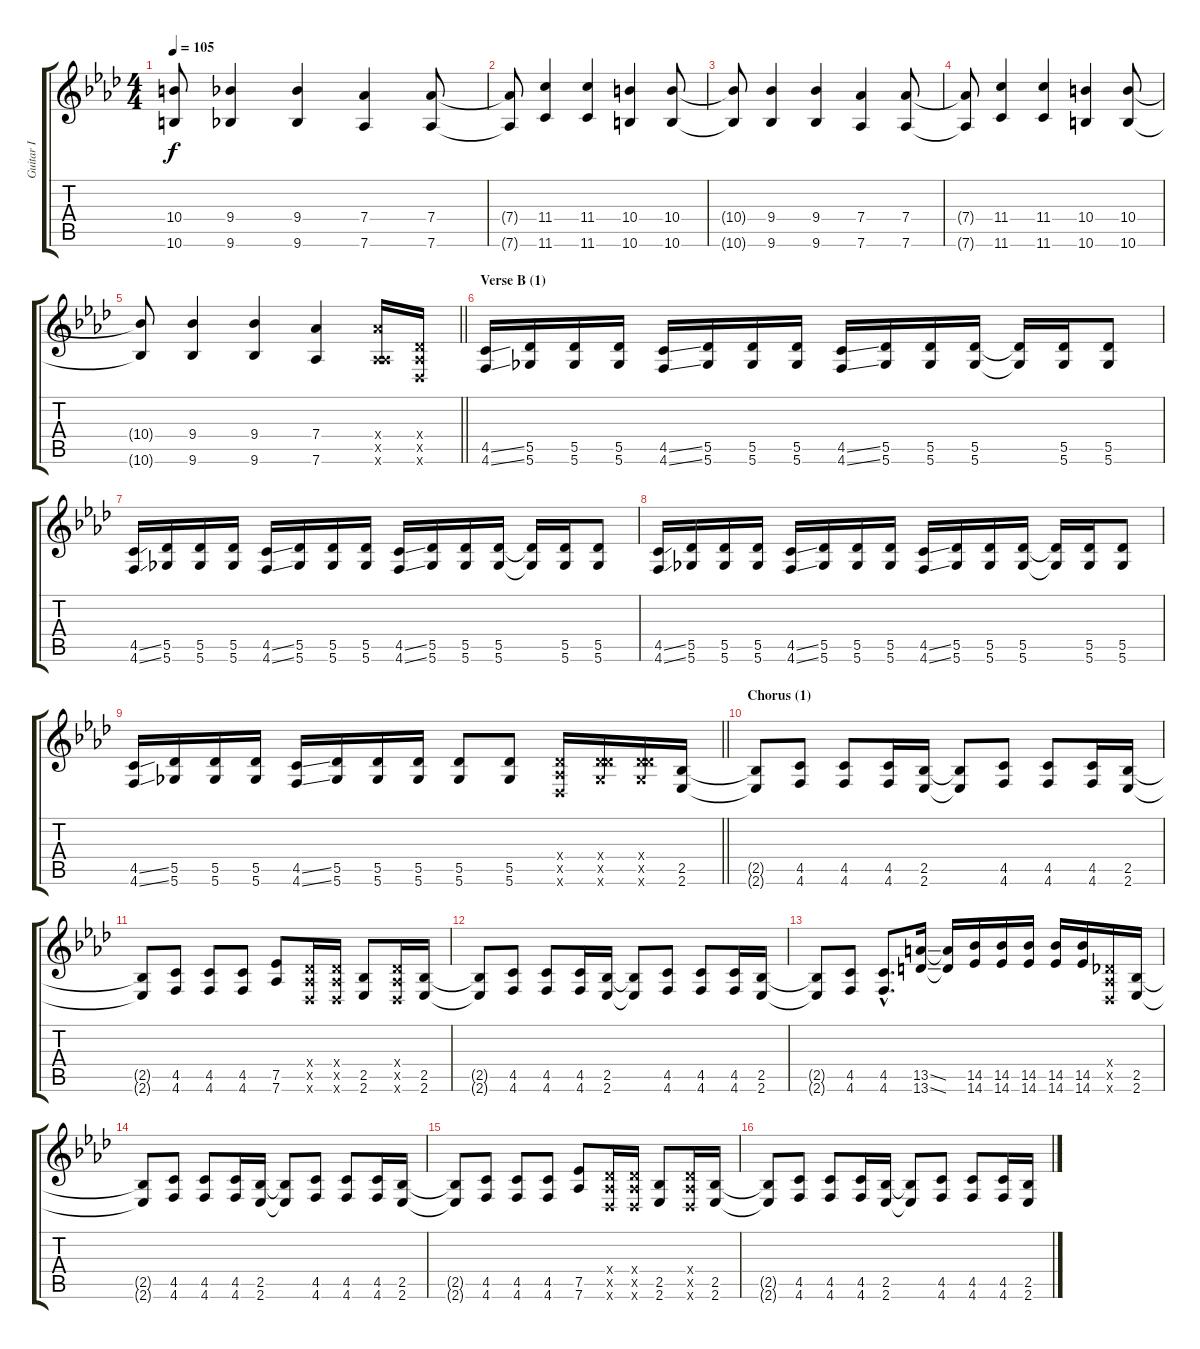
\track ("Guitar I" "Guitar I") {instrument distortionguitar}
\staff {score tabs}
\tuning (Eb4 Bb3 Gb3 Db3 Ab2 Db2) {hide}
\ts (4 4)
\tempo 105
\clef g2
\ks fminor
(10.4{t} 10.6{t}).8{dy f} (9.4 9.6).4 (9.4 9.6).4 (7.4 7.6).4 (7.4 7.6).8 |
(7.4{t} 7.6{t}).8 (11.4 11.6).4 (11.4 11.6).4 (10.4 10.6).4 (10.4 10.6).8 |
(10.4{t} 10.6{t}).8 (9.4 9.6).4 (9.4 9.6).4 (7.4 7.6).4 (7.4 7.6).8 |
(7.4{t} 7.6{t}).8 (11.4 11.6).4 (11.4 11.6).4 (10.4 10.6).4 (10.4 10.6).8 |
\barLineRight lightlight
(10.4{t} 10.6{t}).8 (9.4 9.6).4 (9.4 9.6).4 (7.4 7.6).4 (7.4{x} 0.5{x} 7.6{x}).16 (0.4{x} 0.5{x} 0.6{x}).16 |
\section ("" "Verse B (1)")
(4.5{ss} 4.6{ss}).16 (5.5 5.6).16 (5.5 5.6).16 (5.5 5.6).16 (4.5{ss} 4.6{ss}).16 (5.5 5.6).16 (5.5 5.6).16 (5.5 5.6).16 (4.5{ss} 4.6{ss}).16 (5.5 5.6).16 (5.5 5.6).16 (5.5 5.6).16 (5.5{t} 5.6{t}).16 (5.5 5.6).16 (5.5 5.6).8 |
(4.5{ss} 4.6{ss}).16 (5.5 5.6).16 (5.5 5.6).16 (5.5 5.6).16 (4.5{ss} 4.6{ss}).16 (5.5 5.6).16 (5.5 5.6).16 (5.5 5.6).16 (4.5{ss} 4.6{ss}).16 (5.5 5.6).16 (5.5 5.6).16 (5.5 5.6).16 (5.5{t} 5.6{t}).16 (5.5 5.6).16 (5.5 5.6).8 |
(4.5{ss} 4.6{ss}).16 (5.5 5.6).16 (5.5 5.6).16 (5.5 5.6).16 (4.5{ss} 4.6{ss}).16 (5.5 5.6).16 (5.5 5.6).16 (5.5 5.6).16 (4.5{ss} 4.6{ss}).16 (5.5 5.6).16 (5.5 5.6).16 (5.5 5.6).16 (5.5{t} 5.6{t}).16 (5.5 5.6).16 (5.5 5.6).8 |
\barLineRight lightlight
(4.5{ss} 4.6{ss}).16 (5.5 5.6).16 (5.5 5.6).16 (5.5 5.6).16 (4.5{ss} 4.6{ss}).16 (5.5 5.6).16 (5.5 5.6).16 (5.5 5.6).16 (5.5 5.6).8 (5.5 5.6).8 (0.4{x} 0.5{x} 0.6{x}).16 (0.4{x} 5.5{x} 5.6{x}).16 (0.4{x} 5.5{x} 5.6{x}).16 (2.5 2.6).16 |
\section ("" "Chorus (1)")
(2.5{t} 2.6{t}).8 (4.5 4.6).8 (4.5 4.6).8 (4.5 4.6).16 (2.5 2.6).16 (2.5{t} 2.6{t}).8 (4.5 4.6).8 (4.5 4.6).8 (4.5 4.6).16 (2.5 2.6).16 |
(2.5{t} 2.6{t}).8 (4.5 4.6).8 (4.5 4.6).8 (4.5 4.6).8 (7.5 7.6).8 (0.4{x} 0.5{x} 0.6{x}).16 (0.4{x} 0.5{x} 0.6{x}).16 (2.5 2.6).8 (0.4{x} 0.5{x} 0.6{x}).16 (2.5 2.6).16 |
(2.5{t} 2.6{t}).8 (4.5 4.6).8 (4.5 4.6).8 (4.5 4.6).16 (2.5 2.6).16 (2.5{t} 2.6{t}).8 (4.5 4.6).8 (4.5 4.6).8 (4.5 4.6).16 (2.5 2.6).16 |
(2.5{t} 2.6{t}).8 (4.5 4.6).8 (4.5{hac} 4.6{hac}).8{d} (13.5{ss} 13.6{ss}).16 (13.5{t} 13.6{t}).16 (14.5 14.6).16 (14.5 14.6).16 (14.5 14.6).16 (14.5 14.6).16 (14.5 14.6).16 (0.4{x} 0.5{x} 0.6{x}).16 (2.5 2.6).16 |
(2.5{t} 2.6{t}).8 (4.5 4.6).8 (4.5 4.6).8 (4.5 4.6).16 (2.5 2.6).16 (2.5{t} 2.6{t}).8 (4.5 4.6).8 (4.5 4.6).8 (4.5 4.6).16 (2.5 2.6).16 |
(2.5{t} 2.6{t}).8 (4.5 4.6).8 (4.5 4.6).8 (4.5 4.6).8 (7.5 7.6).8 (0.4{x} 0.5{x} 0.6{x}).16 (0.4{x} 0.5{x} 0.6{x}).16 (2.5 2.6).8 (0.4{x} 0.5{x} 0.6{x}).16 (2.5 2.6).16 |
(2.5{t} 2.6{t}).8 (4.5 4.6).8 (4.5 4.6).8 (4.5 4.6).16 (2.5 2.6).16 (2.5{t} 2.6{t}).8 (4.5 4.6).8 (4.5 4.6).8 (4.5 4.6).16 (2.5 2.6).16
